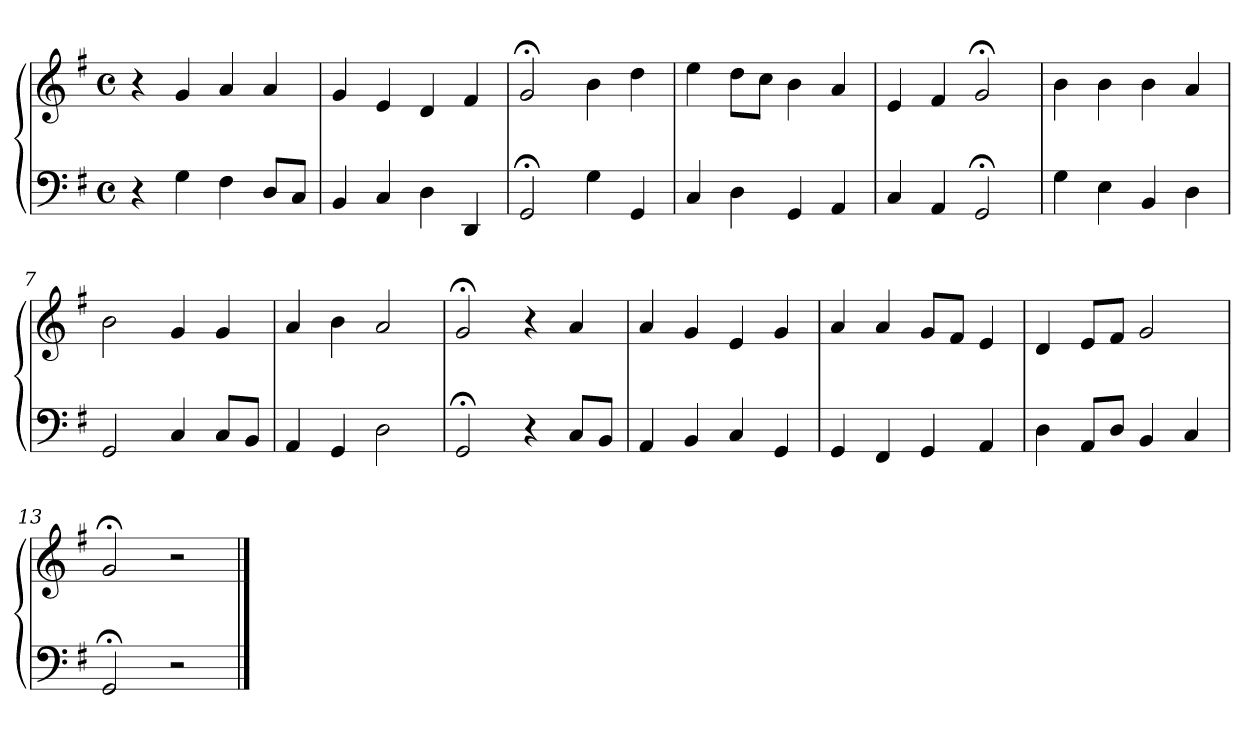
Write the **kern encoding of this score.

**kern	**kern
*part1	*part1
*staff2	*staff1
*clefF4	*clefG2
*k[f#]	*k[f#]
*M4/4	*M4/4
*met(c)	*met(c)
=1	=1
4r	4r
4G	4g
4F#	4a
8DL	4a
8CJ	.
=2	=2
4BB	4g
4C	4e
4D	4d
4DD	4f#
=3	=3
2GG;<	2g;<
4G	4b
4GG	4dd
=4	=4
4C	4ee
4D	8ddL
.	8ccJ
4GG	4b
4AA	4a
=5	=5
4C	4e
4AA	4f#
2GG;<	2g;<
=6	=6
4G	4b
4E	4b
4BB	4b
4D	4a
=7	=7
2GG	2b
4C	4g
8CL	4g
8BBJ	.
!!LO:LB:g=z
=8	=8
4AA	4a
4GG	4b
2D	2a
=9	=9
2GG;<	2g;<
4r	4r
8CL	4a
8BBJ	.
=10	=10
4AA	4a
4BB	4g
4C	4e
4GG	4g
=11	=11
4GG	4a
4FF#	4a
4GG	8gL
.	8f#J
4AA	4e
=12	=12
4D	4d
8AAL	8eL
8DJ	8f#J
4BB	2g
4C	.
=13	=13
2GG;<	2g;<
2r	2r
==	==
*-	*-
